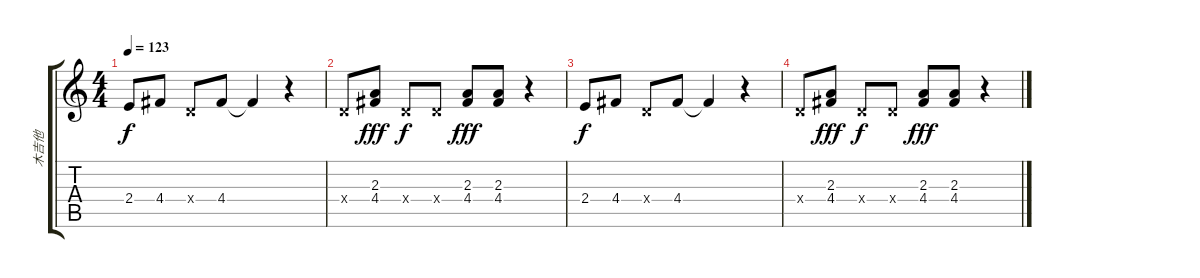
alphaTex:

\track ("木吉他" "木吉他") {instrument acousticguitarsteel}
\staff {score tabs}
\tuning (E4 B3 G3 D3 A2 E2) {hide}
\ts (4 4)
\tempo 123
\clef g2
\ks c
2.4.8{dy f} 4.4.8 0.4{x}.8 4.4.8 4.4{t}.4 r.4 |
0.4{x}.8 (2.3 4.4).8{dy fff} 0.4{x}.8{dy f} 0.4{x}.8 (2.3 4.4).8{dy fff} (2.3 4.4).8 r.4 |
2.4.8{dy f} 4.4.8 0.4{x}.8 4.4.8 4.4{t}.4 r.4 |
0.4{x}.8 (2.3 4.4).8{dy fff} 0.4{x}.8{dy f} 0.4{x}.8 (2.3 4.4).8{dy fff} (2.3 4.4).8 r.4
